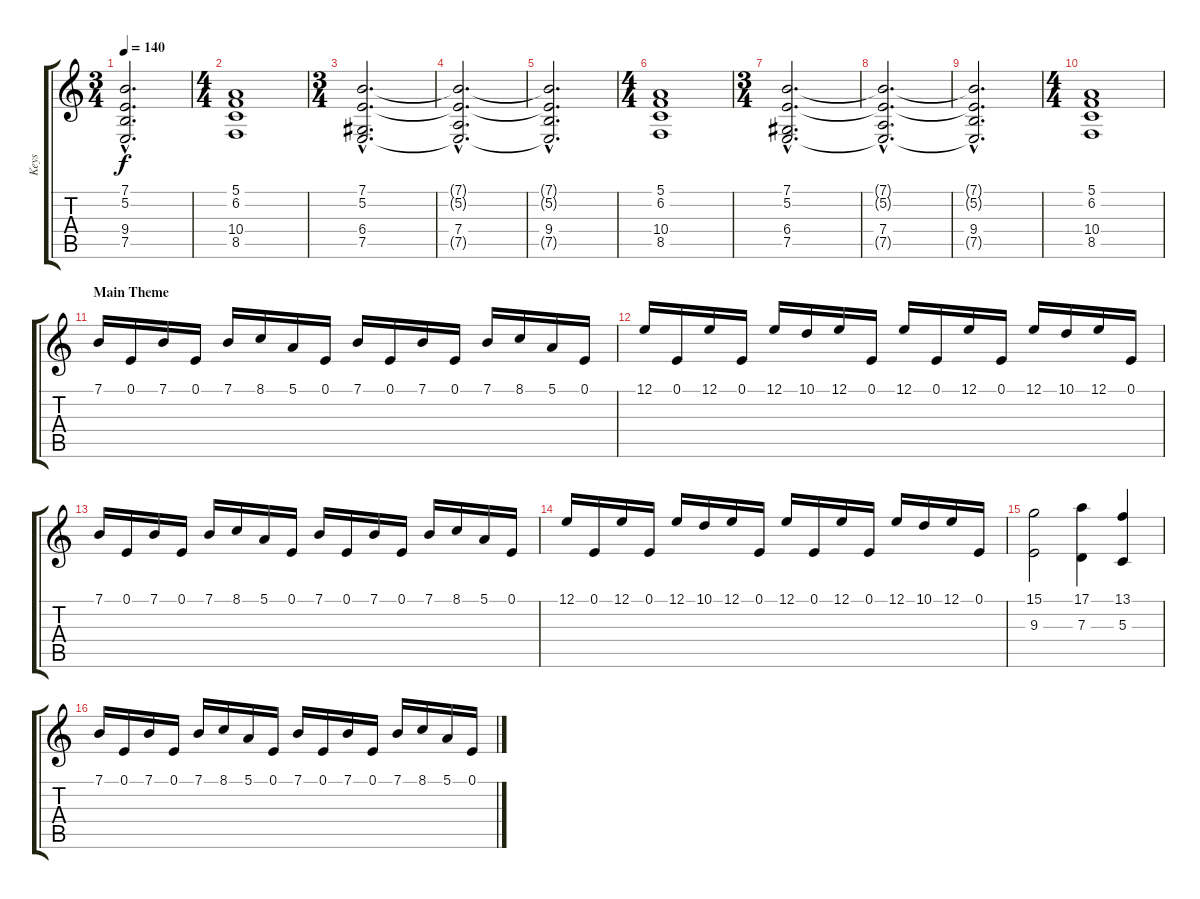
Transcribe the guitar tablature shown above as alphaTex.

\track ("Keys" "Keys") {instrument stringensemble1}
\staff {score tabs}
\tuning (E4 B3 G3 D3 A2 E2) {hide}
\ts (3 4)
\tempo 140
\clef g2
\ks c
(7.1{hac t} 5.2{hac t} 9.4{hac} 7.5{hac t}).2{d dy f} |
\ts (4 4)
(5.1 6.2 10.4 8.5).1 |
\ts (3 4)
(7.1{hac} 5.2{hac} 6.4{hac} 7.5{hac}).2{d} |
(7.1{hac t} 5.2{hac t} 7.4{hac} 7.5{hac t}).2{d} |
(7.1{hac t} 5.2{hac t} 9.4{hac} 7.5{hac t}).2{d} |
\ts (4 4)
(5.1 6.2 10.4 8.5).1 |
\ts (3 4)
(7.1{hac} 5.2{hac} 6.4{hac} 7.5{hac}).2{d} |
(7.1{hac t} 5.2{hac t} 7.4{hac} 7.5{hac t}).2{d} |
(7.1{hac t} 5.2{hac t} 9.4{hac} 7.5{hac t}).2{d} |
\ts (4 4)
(5.1 6.2 10.4 8.5).1 |
\section ("" "Main Theme")
7.1.16 0.1.16 7.1.16 0.1.16 7.1.16 8.1.16 5.1.16 0.1.16 7.1.16 0.1.16 7.1.16 0.1.16 7.1.16 8.1.16 5.1.16 0.1.16 |
12.1.16 0.1.16 12.1.16 0.1.16 12.1.16 10.1.16 12.1.16 0.1.16 12.1.16 0.1.16 12.1.16 0.1.16 12.1.16 10.1.16 12.1.16 0.1.16 |
7.1.16 0.1.16 7.1.16 0.1.16 7.1.16 8.1.16 5.1.16 0.1.16 7.1.16 0.1.16 7.1.16 0.1.16 7.1.16 8.1.16 5.1.16 0.1.16 |
12.1.16 0.1.16 12.1.16 0.1.16 12.1.16 10.1.16 12.1.16 0.1.16 12.1.16 0.1.16 12.1.16 0.1.16 12.1.16 10.1.16 12.1.16 0.1.16 |
(15.1 9.3).2 (17.1 7.3).4 (13.1 5.3).4 |
7.1.16 0.1.16 7.1.16 0.1.16 7.1.16 8.1.16 5.1.16 0.1.16 7.1.16 0.1.16 7.1.16 0.1.16 7.1.16 8.1.16 5.1.16 0.1.16
